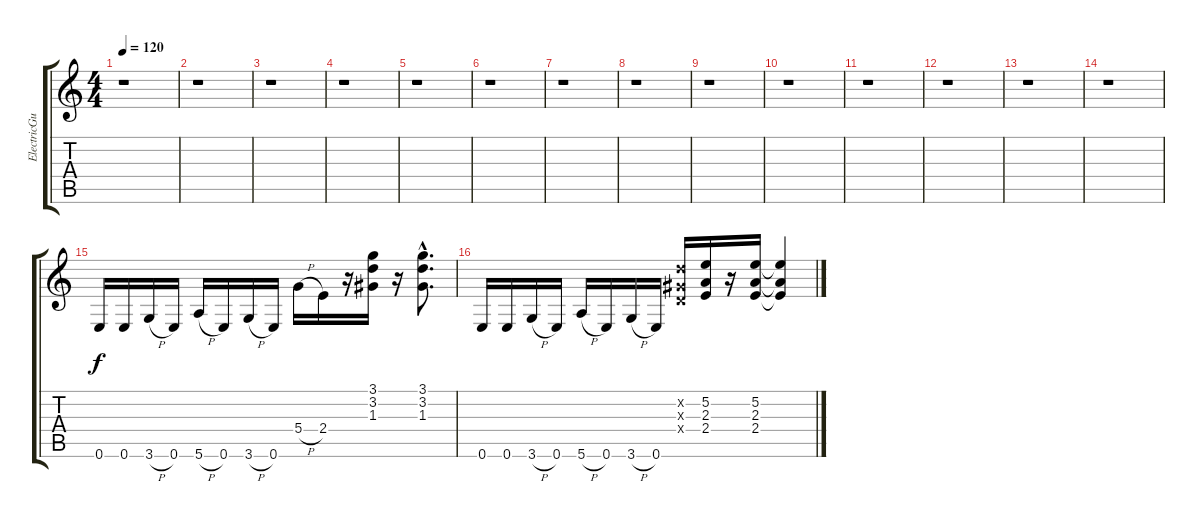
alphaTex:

\track ("ElectricGuitar2" "ElectricGu") {instrument distortionguitar}
\staff {score tabs}
\tuning (E4 B3 G3 D3 A2 E2) {hide}
\ts (4 4)
\tempo 120
\clef g2
\ks c
r.1{dy f} |
r.1 |
r.1 |
r.1 |
r.1 |
r.1 |
r.1 |
r.1 |
r.1 |
r.1 |
r.1 |
r.1 |
r.1 |
r.1 |
0.6.16 0.6.16 3.6{h}.16 0.6.16 5.6{h}.16 0.6.16 3.6{h}.16 0.6.16 5.4{h}.16 2.4.16 r.16 (3.1 3.2 1.3).16 r.16 (3.1{hac} 3.2{hac} 1.3{hac}).8{d} |
0.6.16 0.6.16 3.6{h}.16 0.6.16 5.6{h}.16 0.6.16 3.6{h}.16 0.6.16 (3.2{x} 1.3{x} 0.4{x}).16 (5.2 2.3 2.4).16 r.16 (5.2 2.3 2.4).16 (5.2{t} 2.3{t} 2.4{t}).4
